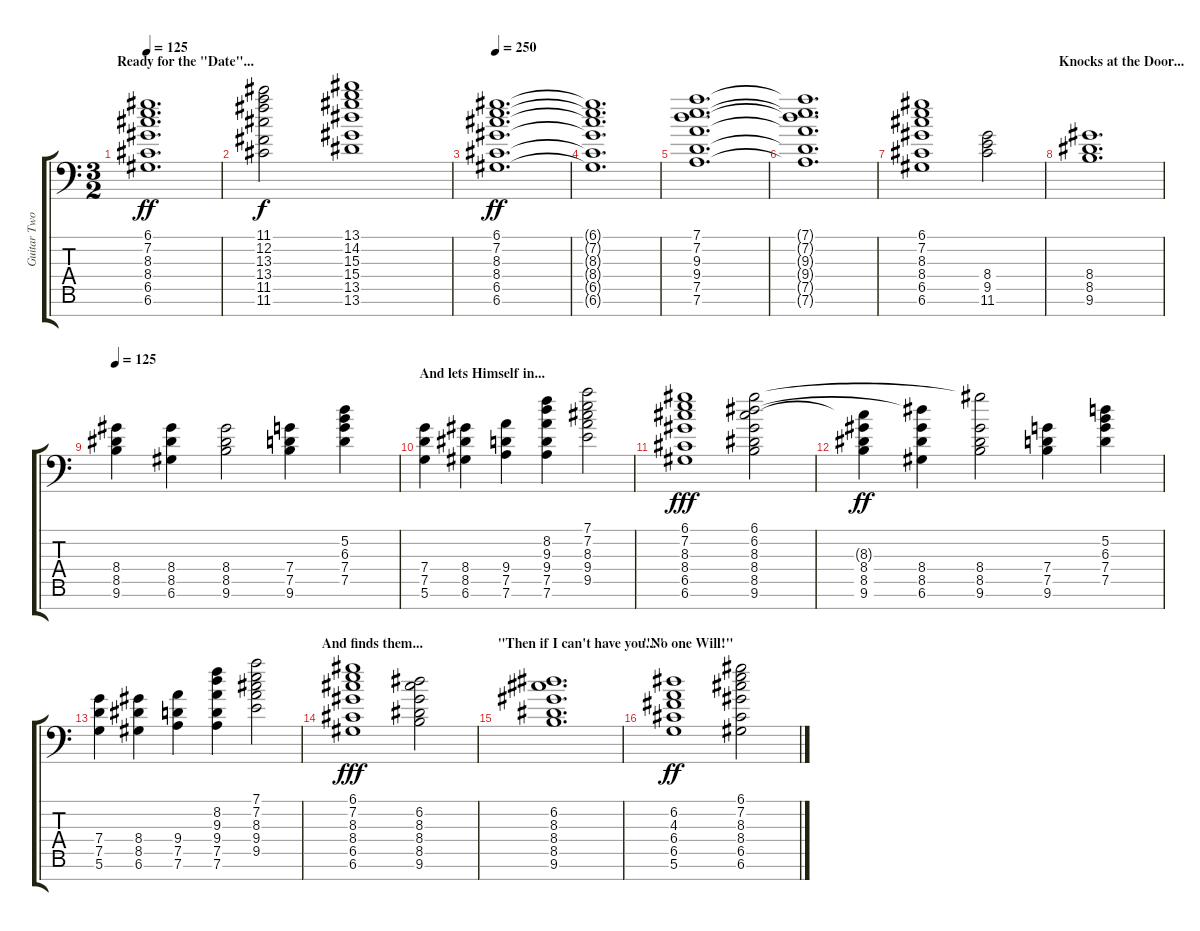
\track ("Guitar Two" "Guitar Two") {instrument overdrivenguitar}
\staff {score tabs}
\tuning (D4 A3 F3 C3 G2 D2 A1) {hide}
\ts (3 2)
\section ("" "Ready for the \"Date\"...")
\tempo 125
\clef f4
\ks c
(6.1 7.2 8.3 8.4 6.5 6.6).1{d dy ff} |
(11.1 12.2 13.3 13.4 11.5 11.6).2{dy f} (13.1 14.2 15.3 15.4 13.5 13.6).1 |
\tempo 250
(6.1 7.2 8.3 8.4 6.5 6.6).1{d dy ff} |
(6.1{t} 7.2{t} 8.3{t} 8.4{t} 6.5{t} 6.6{t}).1{d} |
(7.1 7.2 9.3 9.4 7.5 7.6).1{d} |
(7.1{t} 7.2{t} 9.3{t} 9.4{t} 7.5{t} 7.6{t}).1{d} |
(6.1 7.2 8.3 8.4 6.5 6.6).1 (8.4 9.5 11.6).2 |
\section ("" "Knocks at the Door...")
(8.4 8.5 9.6).1{d} |
\tempo 125
(8.4 8.5 9.6).4 (8.4 8.5 6.6).4 (8.4 8.5 9.6).2 (7.4 7.5 9.6).4 (5.2 6.3 7.4 7.5).4 |
\section ("" "And lets Himself in...")
(7.4 7.5 5.6).4 (8.4 8.5 6.6).4 (9.4 7.5 7.6).4 (8.2 9.3 9.4 7.5 7.6).4 (7.1 7.2 8.3 9.4 9.5).2 |
(6.1 7.2 8.3 8.4 6.5 6.6).1{dy fff} (6.1 6.2 8.3 8.4 8.5 9.6).2 |
(8.3{t} 8.4 8.5 9.6).4{dy ff} (6.2{t} 8.4 8.5 6.6).4 (6.1{t} 8.4 8.5 9.6).2 (7.4 7.5 9.6).4 (5.2 6.3 7.4 7.5).4 |
(7.4 7.5 5.6).4 (8.4 8.5 6.6).4 (9.4 7.5 7.6).4 (8.2 9.3 9.4 7.5 7.6).4 (7.1 7.2 8.3 9.4 9.5).2 |
\section ("" "And finds them...")
(6.1 7.2 8.3 8.4 6.5 6.6).1{dy fff} (6.2 8.3 8.4 8.5 9.6).2 |
\section ("" "\"Then if I can't have you...\"")
(6.2 8.3 8.4 8.5 9.6).1{d} |
\section ("" "\"No one Will!\"")
(6.2 4.3 6.4 6.5 5.6).1{dy ff} (6.1 7.2 8.3 8.4 6.5 6.6).2
